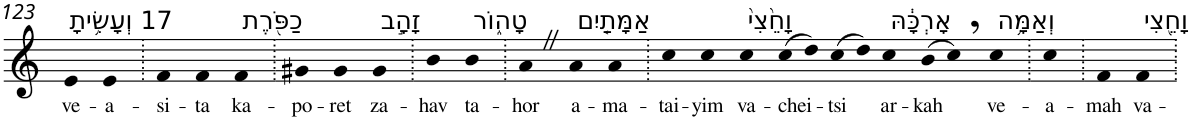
**kern	**text
*part1	*part1
*staff1	*staff1
*I"Piano	*
*I'Pno	*
!!LO:PB:g=z
*clefG2	*
*k[]	*
=123	=123
!LO:TX:a:t=17 וְעָשִׂ֥יתָ	!
!	!LO:LY:b
4e	ve-
!	!LO:LY:b
4e	-a-
=124.	=124.
!	!LO:LY:b
4f	-si-
!	!LO:LY:b
4f	-ta
!LO:TX:a:t=כַפֹּ֖רֶת	!
!	!LO:LY:b
4f	ka-
=125.	=125.
!	!LO:LY:b
4g#X	-po-
!	!LO:LY:b
4g#	-ret
!LO:TX:a:t=זָהָ֣ב	!
!	!LO:LY:b
4g#	za-
=126.	=126.
!	!LO:LY:b
4b	-hav
!LO:TX:a:t=טָה֑וֹר	!
!	!LO:LY:b
4b	ta-
=127.	=127.
!	!LO:LY:b
4aZ	-hor
!LO:TX:a:t=אַמָּתַ֤יִם	!
!	!LO:LY:b
4a	a-
!	!LO:LY:b
4a	-ma-
=128.	=128.
!	!LO:LY:b
4cc	-tai-
!	!LO:LY:b
4cc	-yim
!LO:TX:a:t=וָחֵ֙צִי֙	!
!	!LO:LY:b
4cc	va-
!	!LO:LY:b
(8cc	-chei-
8dd)	.
!	!LO:LY:b
(8cc	-tsi
8dd)	.
!LO:TX:a:t=אָרְכָּ֔הּ	!
!	!LO:LY:b
4cc	ar-
!	!LO:LY:b
(8b	-kah
8cc,)	.
!LO:TX:a:t=וְאַמָּ֥ה	!
!	!LO:LY:b
4cc	ve-
=129.	=129.
!	!LO:LY:b
4cc	-a-
=130.	=130.
!	!LO:LY:b
4f	-mah
!LO:TX:a:t=וָחֵ֖צִי	!
!	!LO:LY:b
4f	va-
=.	=.
*-	*-
